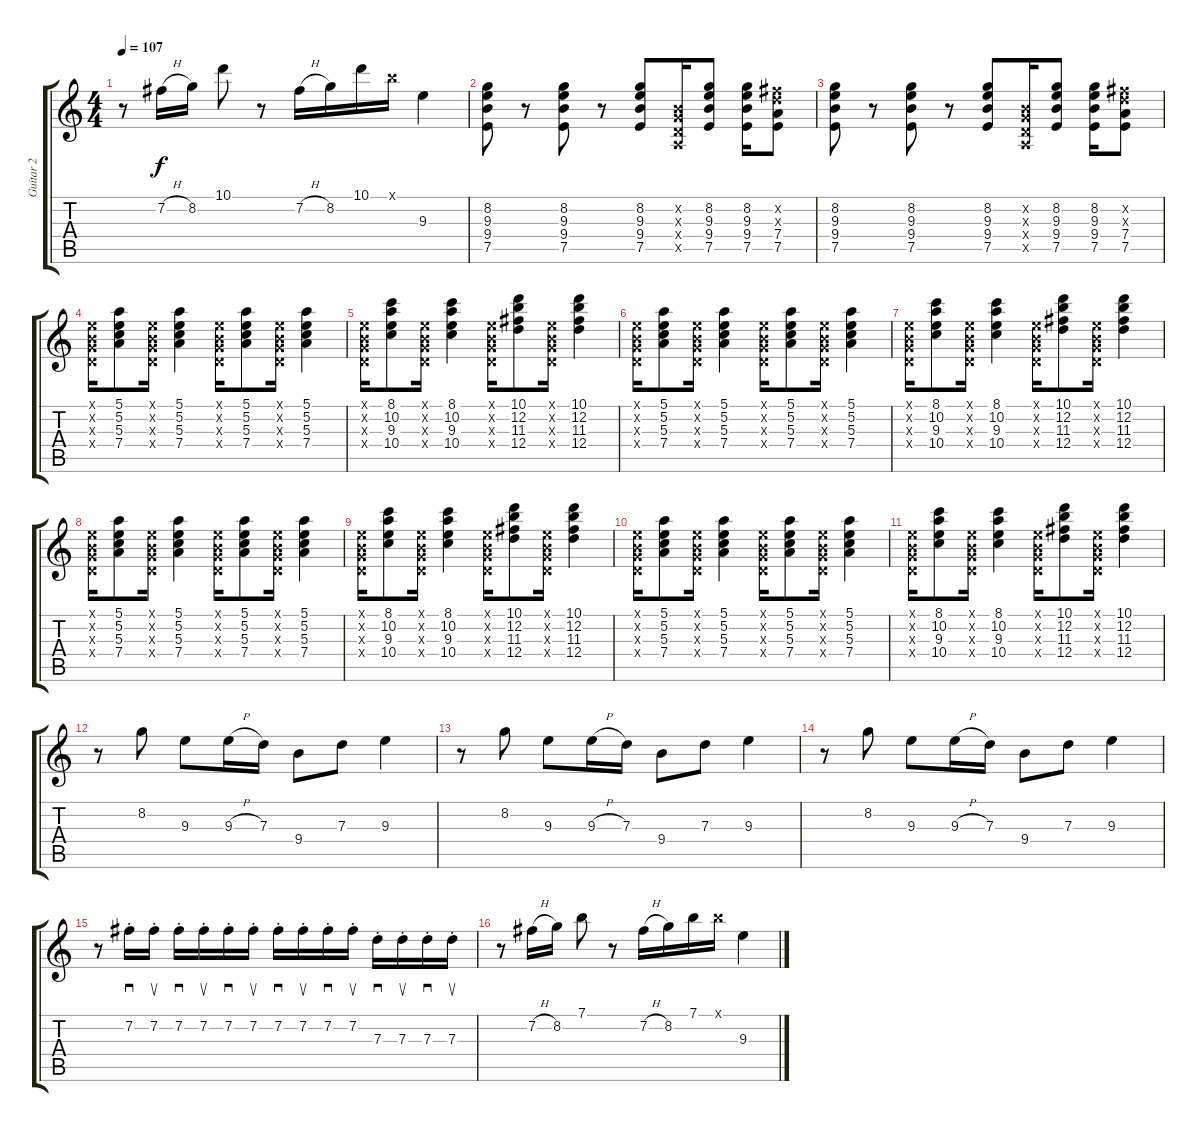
\track ("Guitar 2" "Guitar 2") {instrument distortionguitar}
\staff {score tabs}
\tuning (E4 B3 G3 D3 A2 E2) {hide}
\ts (4 4)
\tempo 107
\clef g2
\ks c
r.8{dy f} 7.2{h}.16 8.2.16 10.1.8 r.8 7.2{h}.16 8.2.16 10.1.16 7.1{x}.16 9.3.4 |
(8.2 9.3 9.4 7.5).8 r.8 (8.2 9.3 9.4 7.5).8 r.8 (8.2 9.3 9.4 7.5).8 (0.2{x} 0.3{x} 0.4{x} 0.5{x}).16 (8.2 9.3 9.4 7.5).8 (8.2 9.3 9.4 7.5).16 (7.2{x} 7.3{x} 7.4 7.5).8 |
(8.2 9.3 9.4 7.5).8 r.8 (8.2 9.3 9.4 7.5).8 r.8 (8.2 9.3 9.4 7.5).8 (0.2{x} 0.3{x} 0.4{x} 0.5{x}).16 (8.2 9.3 9.4 7.5).8 (8.2 9.3 9.4 7.5).16 (7.2{x} 7.3{x} 7.4 7.5).8 |
(0.1{x} 0.2{x} 0.3{x} 0.4{x}).16 (5.1 5.2 5.3 7.4).8 (0.1{x} 0.2{x} 0.3{x} 0.4{x}).16 (5.1 5.2 5.3 7.4).4 (0.1{x} 0.2{x} 0.3{x} 0.4{x}).16 (5.1 5.2 5.3 7.4).8 (0.1{x} 0.2{x} 0.3{x} 0.4{x}).16 (5.1 5.2 5.3 7.4).4 |
(0.1{x} 0.2{x} 0.3{x} 0.4{x}).16 (8.1 10.2 9.3 10.4).8 (0.1{x} 0.2{x} 0.3{x} 0.4{x}).16 (8.1 10.2 9.3 10.4).4 (0.1{x} 0.2{x} 0.3{x} 0.4{x}).16 (10.1 12.2 11.3 12.4).8 (0.1{x} 0.2{x} 0.3{x} 0.4{x}).16 (10.1 12.2 11.3 12.4).4 |
(0.1{x} 0.2{x} 0.3{x} 0.4{x}).16 (5.1 5.2 5.3 7.4).8 (0.1{x} 0.2{x} 0.3{x} 0.4{x}).16 (5.1 5.2 5.3 7.4).4 (0.1{x} 0.2{x} 0.3{x} 0.4{x}).16 (5.1 5.2 5.3 7.4).8 (0.1{x} 0.2{x} 0.3{x} 0.4{x}).16 (5.1 5.2 5.3 7.4).4 |
(0.1{x} 0.2{x} 0.3{x} 0.4{x}).16 (8.1 10.2 9.3 10.4).8 (0.1{x} 0.2{x} 0.3{x} 0.4{x}).16 (8.1 10.2 9.3 10.4).4 (0.1{x} 0.2{x} 0.3{x} 0.4{x}).16 (10.1 12.2 11.3 12.4).8 (0.1{x} 0.2{x} 0.3{x} 0.4{x}).16 (10.1 12.2 11.3 12.4).4 |
(0.1{x} 0.2{x} 0.3{x} 0.4{x}).16 (5.1 5.2 5.3 7.4).8 (0.1{x} 0.2{x} 0.3{x} 0.4{x}).16 (5.1 5.2 5.3 7.4).4 (0.1{x} 0.2{x} 0.3{x} 0.4{x}).16 (5.1 5.2 5.3 7.4).8 (0.1{x} 0.2{x} 0.3{x} 0.4{x}).16 (5.1 5.2 5.3 7.4).4 |
(0.1{x} 0.2{x} 0.3{x} 0.4{x}).16 (8.1 10.2 9.3 10.4).8 (0.1{x} 0.2{x} 0.3{x} 0.4{x}).16 (8.1 10.2 9.3 10.4).4 (0.1{x} 0.2{x} 0.3{x} 0.4{x}).16 (10.1 12.2 11.3 12.4).8 (0.1{x} 0.2{x} 0.3{x} 0.4{x}).16 (10.1 12.2 11.3 12.4).4 |
(0.1{x} 0.2{x} 0.3{x} 0.4{x}).16 (5.1 5.2 5.3 7.4).8 (0.1{x} 0.2{x} 0.3{x} 0.4{x}).16 (5.1 5.2 5.3 7.4).4 (0.1{x} 0.2{x} 0.3{x} 0.4{x}).16 (5.1 5.2 5.3 7.4).8 (0.1{x} 0.2{x} 0.3{x} 0.4{x}).16 (5.1 5.2 5.3 7.4).4 |
(0.1{x} 0.2{x} 0.3{x} 0.4{x}).16 (8.1 10.2 9.3 10.4).8 (0.1{x} 0.2{x} 0.3{x} 0.4{x}).16 (8.1 10.2 9.3 10.4).4 (0.1{x} 0.2{x} 0.3{x} 0.4{x}).16 (10.1 12.2 11.3 12.4).8 (0.1{x} 0.2{x} 0.3{x} 0.4{x}).16 (10.1 12.2 11.3 12.4).4 |
r.8 8.2.8 9.3.8 9.3{h}.16 7.3.16 9.4.8 7.3.8 9.3.4 |
r.8 8.2.8 9.3.8 9.3{h}.16 7.3.16 9.4.8 7.3.8 9.3.4 |
r.8 8.2.8 9.3.8 9.3{h}.16 7.3.16 9.4.8 7.3.8 9.3.4 |
r.8 7.2{st}.16{sd} 7.2{st}.16{su} 7.2{st}.16{sd} 7.2{st}.16{su} 7.2{st}.16{sd} 7.2{st}.16{su} 7.2{st}.16{sd} 7.2{st}.16{su} 7.2{st}.16{sd} 7.2{st}.16{su} 7.3{st}.16{sd} 7.3{st}.16{su} 7.3{st}.16{sd} 7.3{st}.16{su} |
r.8 7.2{h}.16 8.2.16 7.1.8 r.8 7.2{h}.16 8.2.16 7.1.16 7.1{x}.16 9.3.4
